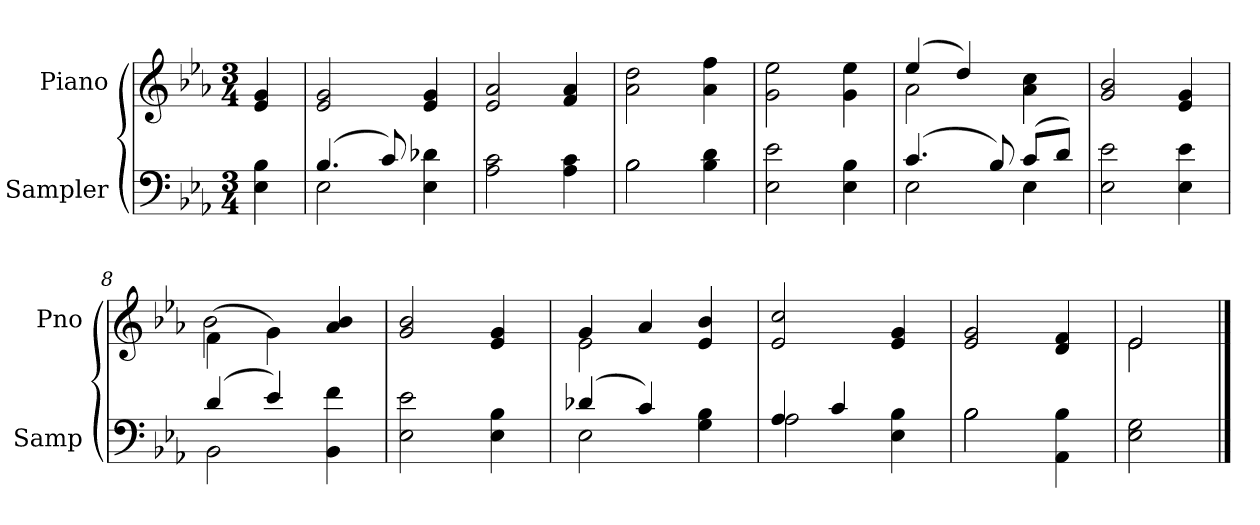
**kern	**kern
*part2	*part1
*staff2	*staff1
*I"Sampler	*I"Piano
*I'Samp	*I'Pno
*clefF4	*clefG2
*k[b-e-a-]	*k[b-e-a-]
*E-:	*E-:
*M3/4	*M3/4
=1	=1
4E- 4B-	4e- 4g
=2	=2
*^	*
(4.B-/	2E-	2e- 2g
8c/)	.	.
4E- 4d-X	4ryy	4e- 4g
*v	*v	*
=3	=3
2A- 2c	2e- 2a-
4A- 4c	4f 4a-
=4	=4
*^	*
2B-\	2B-	2a- 2dd
4B- 4d	4ryy	4a- 4ff
*v	*v	*
=5	=5
2E- 2e-	2g 2ee-
4E- 4B-	4g 4ee-
=6	=6
*^	*^
(4.c/	2E-	(4ee-/	2a-
.	.	4dd/)	.
8B-/)	.	.	.
(8c/L	4E-	4a- 4cc	4ryy
8d/J)	.	.	.
*v	*v	*	*
*	*v	*v
=7	=7
2E- 2e-	2g 2b-
4E- 4e-	4e- 4g
=8	=8
*^	*^
(4d/	2BB-	(4f\	2b-
4e-/)	.	4g\)	.
4BB- 4f	4ryy	4a- 4b-	4ryy
*v	*v	*	*
*	*v	*v
=9	=9
2E- 2e-	2g 2b-
4E- 4B-	4e- 4g
=10	=10
*^	*^
(4d-X/	2E-	4g/	2e-
4c/)	.	4a-/	.
4G 4B-	4ryy	4e- 4b-	4ryy
*	*	*v	*v
=11	=11	=11
4A-/	2A-	2e- 2cc
4c/	.	.
4E- 4B-	4ryy	4e- 4g
=12	=12	=12
2B-\	2B-	2e- 2g
4AA- 4B-	4ryy	4d 4f
*v	*v	*
=13	=13
*	*^
2E- 2G	2e-/	2e-
*	*v	*v
==	==
*-	*-
